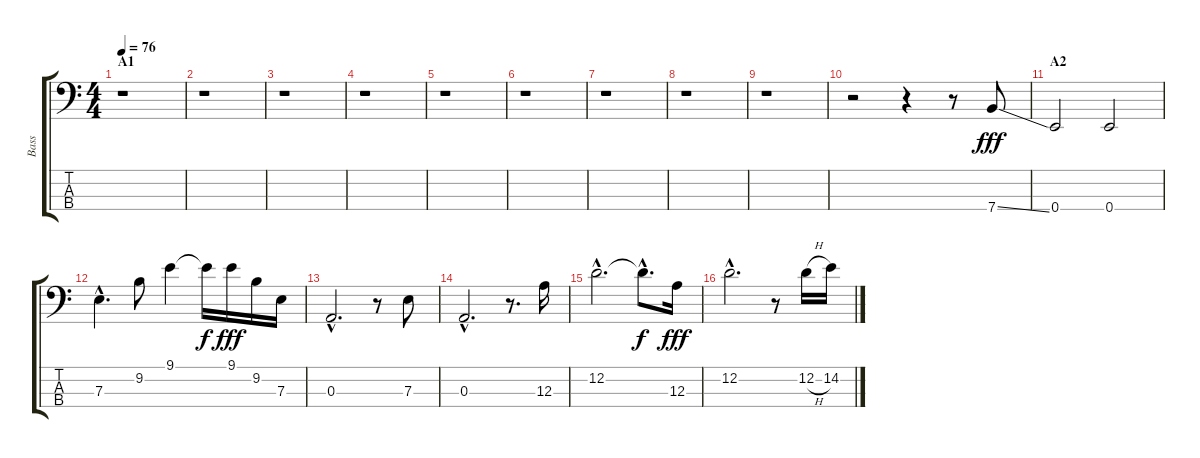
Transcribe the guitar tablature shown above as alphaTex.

\track ("Bass" "Bass") {instrument electricbassfinger}
\staff {score tabs}
\tuning (G2 D2 A1 E1) {hide}
\ts (4 4)
\section ("" "A1")
\tempo 76
\clef f4
\ks c
r.1{dy fff instrument electricbassfinger} |
r.1 |
r.1 |
r.1 |
r.1 |
r.1 |
r.1 |
r.1 |
r.1 |
r.2 r.4 r.8 7.4{ss}.8 |
\section ("" "A2")
0.4.2 0.4.2 |
7.3{hac}.4{d} 9.2.8 9.1.4 9.1{t}.16{dy f} 9.1.16{dy fff} 9.2.16 7.3.16 |
0.3{hac}.2{d} r.8 7.3.8 |
0.3{hac}.2{d} r.8{d} 12.3.16 |
12.2{hac}.2{d} 12.2{hac t}.8{d dy f} 12.3.16{dy fff} |
12.2{hac}.2{d} r.8 12.2{h}.16 14.2.16
